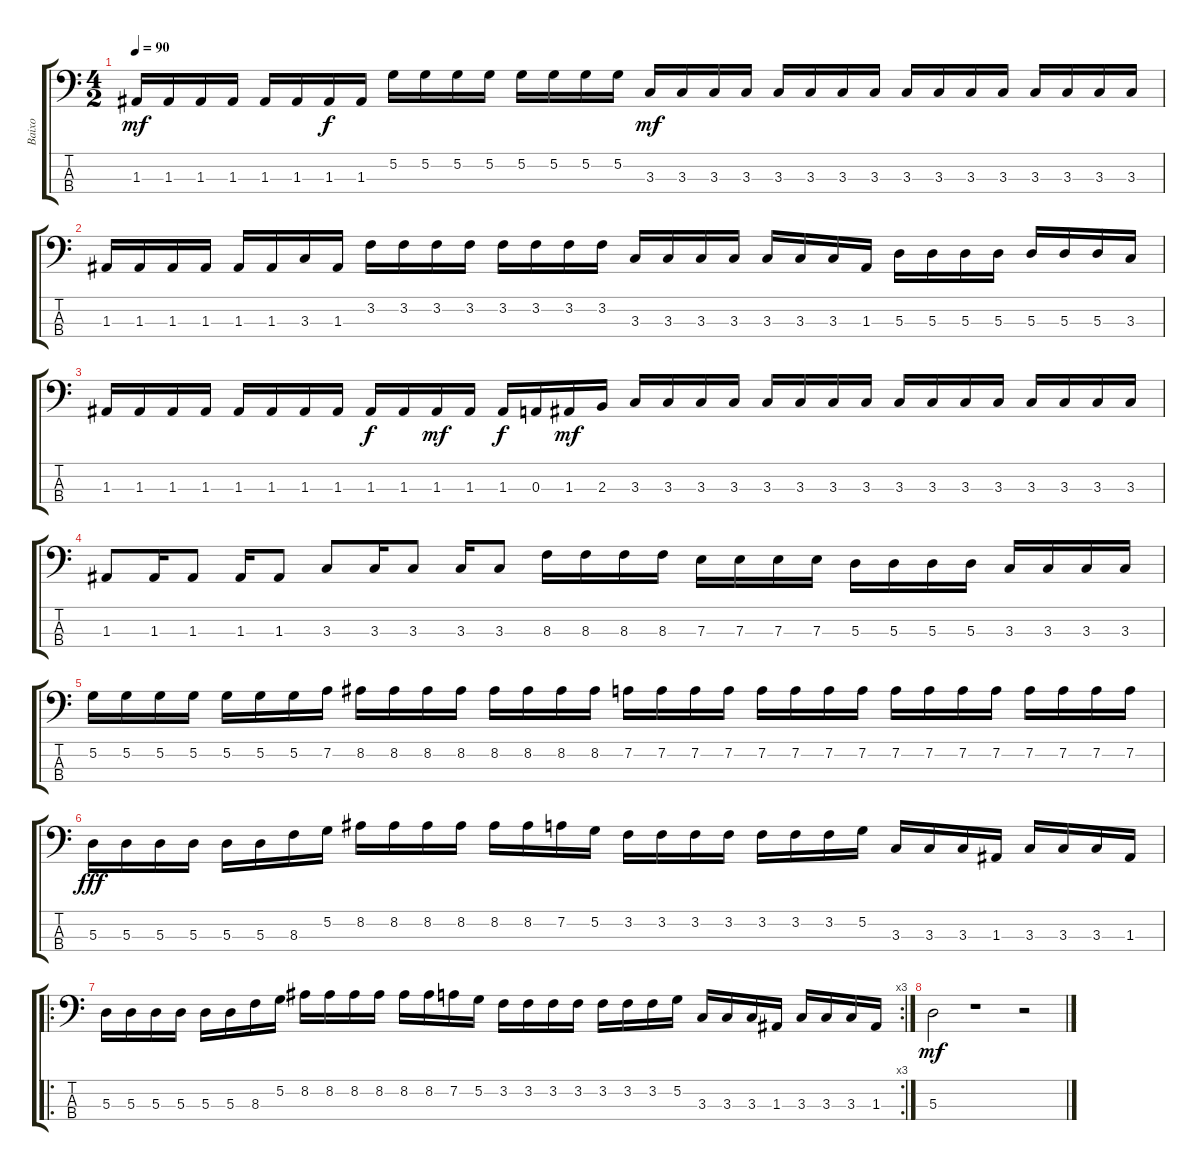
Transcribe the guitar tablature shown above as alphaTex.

\track ("Baixo" "Baixo") {instrument slapbass2}
\staff {score tabs}
\tuning (G2 D2 A1 E1) {hide}
\ts (4 2)
\tempo 90
\clef f4
\ks c
1.3.16{dy mf} 1.3.16 1.3.16 1.3.16 1.3.16 1.3.16 1.3.16{dy f} 1.3.16 5.2.16 5.2.16 5.2.16 5.2.16 5.2.16 5.2.16 5.2.16 5.2.16 3.3.16{dy mf} 3.3.16 3.3.16 3.3.16 3.3.16 3.3.16 3.3.16 3.3.16 3.3.16 3.3.16 3.3.16 3.3.16 3.3.16 3.3.16 3.3.16 3.3.16 |
1.3.16 1.3.16 1.3.16 1.3.16 1.3.16 1.3.16 3.3.16 1.3.16 3.2.16 3.2.16 3.2.16 3.2.16 3.2.16 3.2.16 3.2.16 3.2.16 3.3.16 3.3.16 3.3.16 3.3.16 3.3.16 3.3.16 3.3.16 1.3.16 5.3.16 5.3.16 5.3.16 5.3.16 5.3.16 5.3.16 5.3.16 3.3.16 |
1.3.16 1.3.16 1.3.16 1.3.16 1.3.16 1.3.16 1.3.16 1.3.16 1.3.16{dy f} 1.3.16 1.3.16{dy mf} 1.3.16 1.3.16{dy f} 0.3.16 1.3.16{dy mf} 2.3.16 3.3.16 3.3.16 3.3.16 3.3.16 3.3.16 3.3.16 3.3.16 3.3.16 3.3.16 3.3.16 3.3.16 3.3.16 3.3.16 3.3.16 3.3.16 3.3.16 |
1.3.8 1.3.16 1.3.8 1.3.16 1.3.8 3.3.8 3.3.16 3.3.8 3.3.16 3.3.8 8.3.16 8.3.16 8.3.16 8.3.16 7.3.16 7.3.16 7.3.16 7.3.16 5.3.16 5.3.16 5.3.16 5.3.16 3.3.16 3.3.16 3.3.16 3.3.16 |
5.2.16 5.2.16 5.2.16 5.2.16 5.2.16 5.2.16 5.2.16 7.2.16 8.2.16 8.2.16 8.2.16 8.2.16 8.2.16 8.2.16 8.2.16 8.2.16 7.2.16 7.2.16 7.2.16 7.2.16 7.2.16 7.2.16 7.2.16 7.2.16 7.2.16 7.2.16 7.2.16 7.2.16 7.2.16 7.2.16 7.2.16 7.2.16 |
5.3.16{dy fff} 5.3.16 5.3.16 5.3.16 5.3.16 5.3.16 8.3.16 5.2.16 8.2.16 8.2.16 8.2.16 8.2.16 8.2.16 8.2.16 7.2.16 5.2.16 3.2.16 3.2.16 3.2.16 3.2.16 3.2.16 3.2.16 3.2.16 5.2.16 3.3.16 3.3.16 3.3.16 1.3.16 3.3.16 3.3.16 3.3.16 1.3.16 |
\ro
\rc 3
5.3.16 5.3.16 5.3.16 5.3.16 5.3.16 5.3.16 8.3.16 5.2.16 8.2.16 8.2.16 8.2.16 8.2.16 8.2.16 8.2.16 7.2.16 5.2.16 3.2.16 3.2.16 3.2.16 3.2.16 3.2.16 3.2.16 3.2.16 5.2.16 3.3.16 3.3.16 3.3.16 1.3.16 3.3.16 3.3.16 3.3.16 1.3.16 |
5.3.2{dy mf} r.1 r.2
